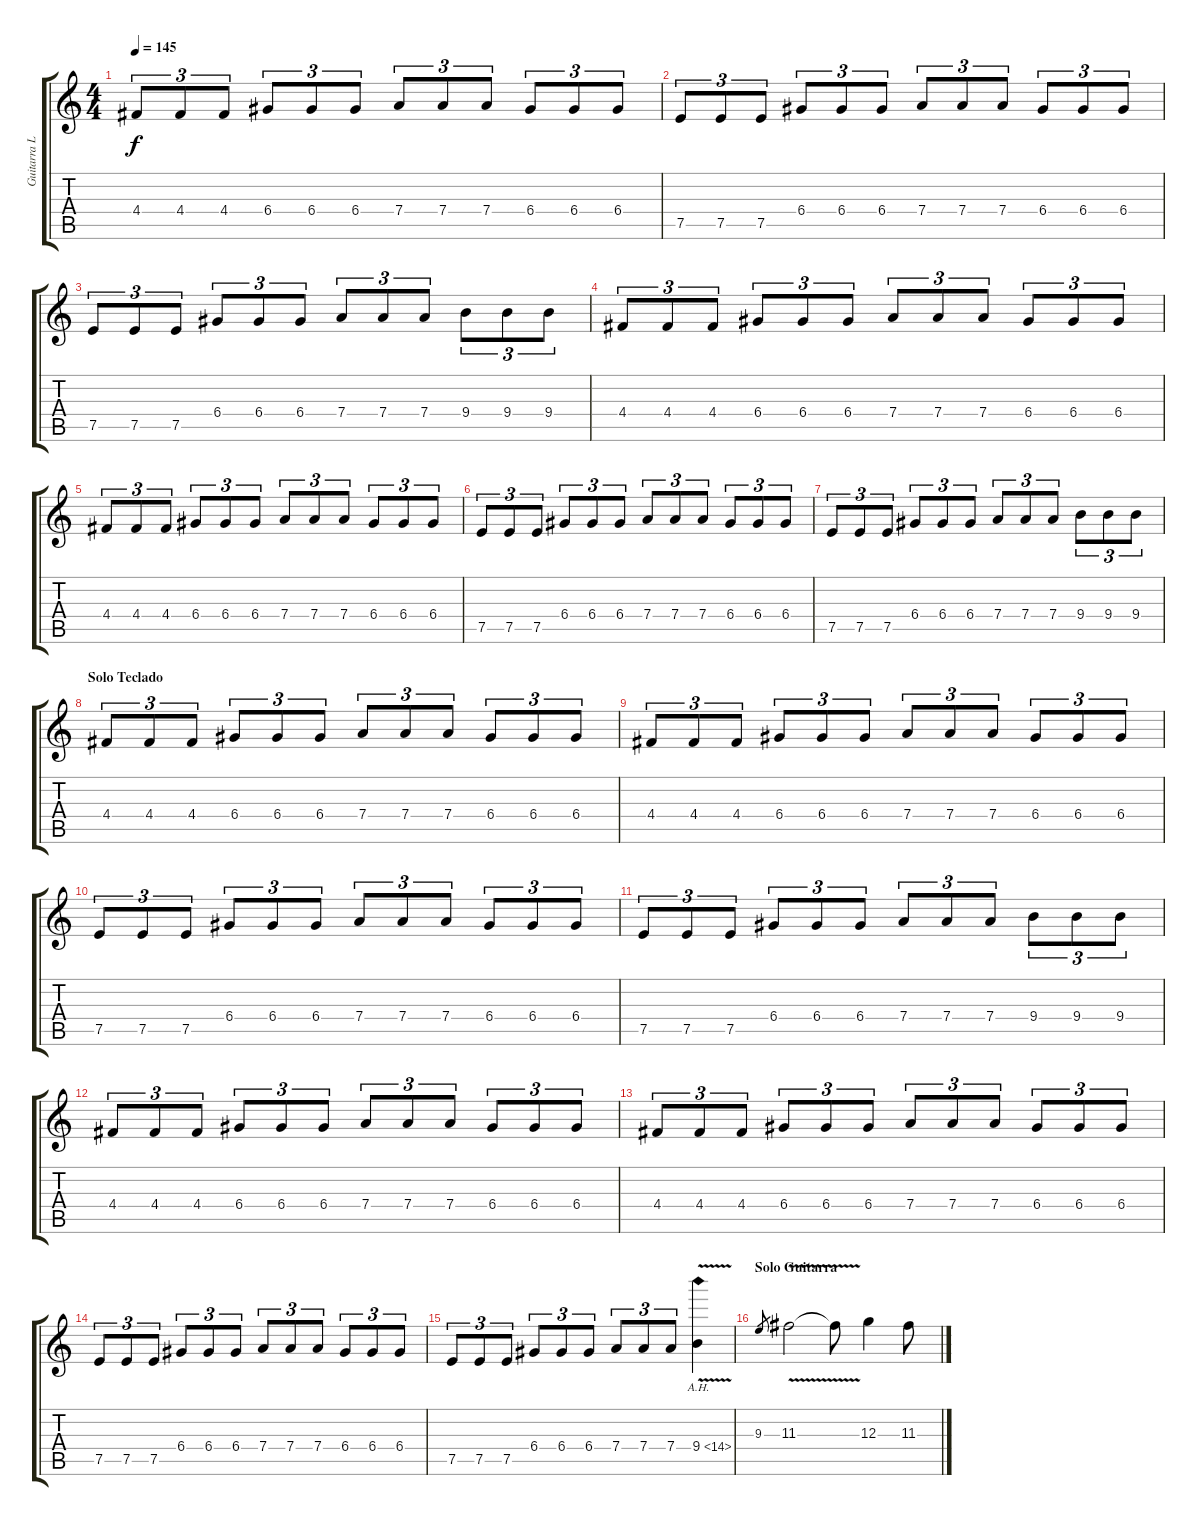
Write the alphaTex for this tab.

\track ("Guitarra Lider" "Guitarra L") {instrument overdrivenguitar}
\staff {score tabs}
\tuning (E4 B3 G3 D3 A2 D2) {hide}
\ts (4 4)
\tempo 145
\clef g2
\ks c
4.4.8{tu (3 2) dy f} 4.4.8{tu (3 2)} 4.4.8{tu (3 2)} 6.4.8{tu (3 2)} 6.4.8{tu (3 2)} 6.4.8{tu (3 2)} 7.4.8{tu (3 2)} 7.4.8{tu (3 2)} 7.4.8{tu (3 2)} 6.4.8{tu (3 2)} 6.4.8{tu (3 2)} 6.4.8{tu (3 2)} |
7.5.8{tu (3 2)} 7.5.8{tu (3 2)} 7.5.8{tu (3 2)} 6.4.8{tu (3 2)} 6.4.8{tu (3 2)} 6.4.8{tu (3 2)} 7.4.8{tu (3 2)} 7.4.8{tu (3 2)} 7.4.8{tu (3 2)} 6.4.8{tu (3 2)} 6.4.8{tu (3 2)} 6.4.8{tu (3 2)} |
7.5.8{tu (3 2)} 7.5.8{tu (3 2)} 7.5.8{tu (3 2)} 6.4.8{tu (3 2)} 6.4.8{tu (3 2)} 6.4.8{tu (3 2)} 7.4.8{tu (3 2)} 7.4.8{tu (3 2)} 7.4.8{tu (3 2)} 9.4.8{tu (3 2)} 9.4.8{tu (3 2)} 9.4.8{tu (3 2)} |
4.4.8{tu (3 2)} 4.4.8{tu (3 2)} 4.4.8{tu (3 2)} 6.4.8{tu (3 2)} 6.4.8{tu (3 2)} 6.4.8{tu (3 2)} 7.4.8{tu (3 2)} 7.4.8{tu (3 2)} 7.4.8{tu (3 2)} 6.4.8{tu (3 2)} 6.4.8{tu (3 2)} 6.4.8{tu (3 2)} |
4.4.8{tu (3 2)} 4.4.8{tu (3 2)} 4.4.8{tu (3 2)} 6.4.8{tu (3 2)} 6.4.8{tu (3 2)} 6.4.8{tu (3 2)} 7.4.8{tu (3 2)} 7.4.8{tu (3 2)} 7.4.8{tu (3 2)} 6.4.8{tu (3 2)} 6.4.8{tu (3 2)} 6.4.8{tu (3 2)} |
7.5.8{tu (3 2)} 7.5.8{tu (3 2)} 7.5.8{tu (3 2)} 6.4.8{tu (3 2)} 6.4.8{tu (3 2)} 6.4.8{tu (3 2)} 7.4.8{tu (3 2)} 7.4.8{tu (3 2)} 7.4.8{tu (3 2)} 6.4.8{tu (3 2)} 6.4.8{tu (3 2)} 6.4.8{tu (3 2)} |
7.5.8{tu (3 2)} 7.5.8{tu (3 2)} 7.5.8{tu (3 2)} 6.4.8{tu (3 2)} 6.4.8{tu (3 2)} 6.4.8{tu (3 2)} 7.4.8{tu (3 2)} 7.4.8{tu (3 2)} 7.4.8{tu (3 2)} 9.4.8{tu (3 2)} 9.4.8{tu (3 2)} 9.4.8{tu (3 2)} |
\section ("" "Solo Teclado ")
4.4.8{tu (3 2)} 4.4.8{tu (3 2)} 4.4.8{tu (3 2)} 6.4.8{tu (3 2)} 6.4.8{tu (3 2)} 6.4.8{tu (3 2)} 7.4.8{tu (3 2)} 7.4.8{tu (3 2)} 7.4.8{tu (3 2)} 6.4.8{tu (3 2)} 6.4.8{tu (3 2)} 6.4.8{tu (3 2)} |
4.4.8{tu (3 2)} 4.4.8{tu (3 2)} 4.4.8{tu (3 2)} 6.4.8{tu (3 2)} 6.4.8{tu (3 2)} 6.4.8{tu (3 2)} 7.4.8{tu (3 2)} 7.4.8{tu (3 2)} 7.4.8{tu (3 2)} 6.4.8{tu (3 2)} 6.4.8{tu (3 2)} 6.4.8{tu (3 2)} |
7.5.8{tu (3 2)} 7.5.8{tu (3 2)} 7.5.8{tu (3 2)} 6.4.8{tu (3 2)} 6.4.8{tu (3 2)} 6.4.8{tu (3 2)} 7.4.8{tu (3 2)} 7.4.8{tu (3 2)} 7.4.8{tu (3 2)} 6.4.8{tu (3 2)} 6.4.8{tu (3 2)} 6.4.8{tu (3 2)} |
7.5.8{tu (3 2)} 7.5.8{tu (3 2)} 7.5.8{tu (3 2)} 6.4.8{tu (3 2)} 6.4.8{tu (3 2)} 6.4.8{tu (3 2)} 7.4.8{tu (3 2)} 7.4.8{tu (3 2)} 7.4.8{tu (3 2)} 9.4.8{tu (3 2)} 9.4.8{tu (3 2)} 9.4.8{tu (3 2)} |
4.4.8{tu (3 2)} 4.4.8{tu (3 2)} 4.4.8{tu (3 2)} 6.4.8{tu (3 2)} 6.4.8{tu (3 2)} 6.4.8{tu (3 2)} 7.4.8{tu (3 2)} 7.4.8{tu (3 2)} 7.4.8{tu (3 2)} 6.4.8{tu (3 2)} 6.4.8{tu (3 2)} 6.4.8{tu (3 2)} |
4.4.8{tu (3 2)} 4.4.8{tu (3 2)} 4.4.8{tu (3 2)} 6.4.8{tu (3 2)} 6.4.8{tu (3 2)} 6.4.8{tu (3 2)} 7.4.8{tu (3 2)} 7.4.8{tu (3 2)} 7.4.8{tu (3 2)} 6.4.8{tu (3 2)} 6.4.8{tu (3 2)} 6.4.8{tu (3 2)} |
7.5.8{tu (3 2)} 7.5.8{tu (3 2)} 7.5.8{tu (3 2)} 6.4.8{tu (3 2)} 6.4.8{tu (3 2)} 6.4.8{tu (3 2)} 7.4.8{tu (3 2)} 7.4.8{tu (3 2)} 7.4.8{tu (3 2)} 6.4.8{tu (3 2)} 6.4.8{tu (3 2)} 6.4.8{tu (3 2)} |
7.5.8{tu (3 2)} 7.5.8{tu (3 2)} 7.5.8{tu (3 2)} 6.4.8{tu (3 2)} 6.4.8{tu (3 2)} 6.4.8{tu (3 2)} 7.4.8{tu (3 2)} 7.4.8{tu (3 2)} 7.4.8{tu (3 2)} 9.4{ah 5 v}.4 |
\section ("" "Solo Guitarra")
9.3.8{gr} 11.3{v}.2 11.3{t}.8 12.3.4 11.3.8
